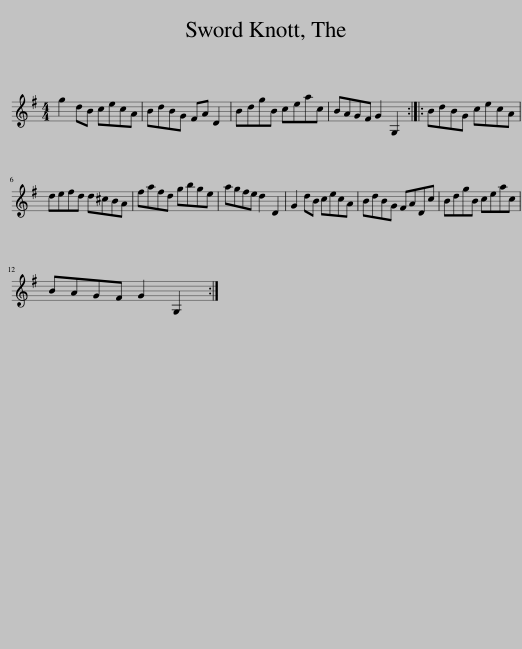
X:1
L:1/8
M:4/4
I:linebreak $
K:G
V:1 treble
V:1
 g2 dB cecA | BdBG FA D2 | BdgB ceac | BAGF G2 G,2 :: BdBG cecA |$ %5
 defd d^cBA | fafd gbge | agfe d2 D2 | G2 dB cecA | BdBG FADc | %10
 BdgB ceac |$ BAGF G2 G,2 :| %12
